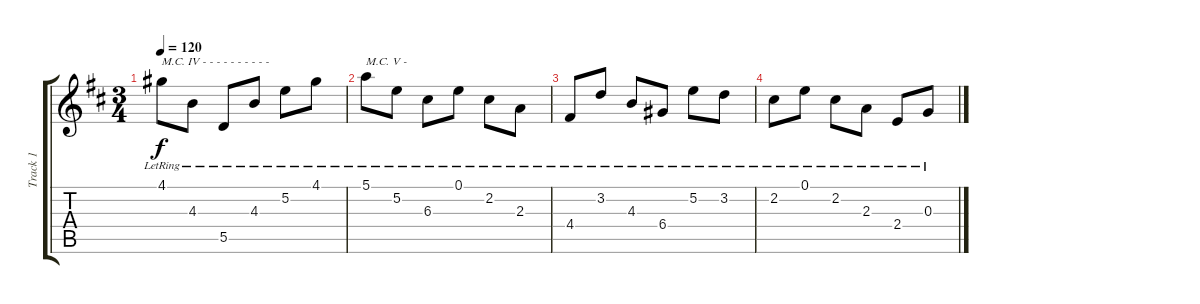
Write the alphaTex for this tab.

\track ("Track 1" "Track 1") {instrument overdrivenguitar}
\staff {score tabs}
\tuning (E4 B3 G3 D3 A2 E2) {hide}
\ts (3 4)
\tempo 120
\clef g2
\ks bminor
4.1{lr}.8{txt "M.C. IV - - - - - - - - - -" dy f} 4.3{lr}.8 5.5{lr}.8 4.3{lr}.8 5.2{lr}.8 4.1{lr}.8 |
5.1{lr}.8{txt "M.C. V - "} 5.2{lr}.8 6.3{lr}.8 0.1{lr}.8 2.2{lr}.8 2.3{lr}.8 |
4.4{lr}.8 3.2{lr}.8 4.3{lr}.8 6.4{lr}.8 5.2{lr}.8 3.2{lr}.8 |
2.2{lr}.8 0.1{lr}.8 2.2{lr}.8 2.3{lr}.8 2.4{lr}.8 0.3{lr}.8
